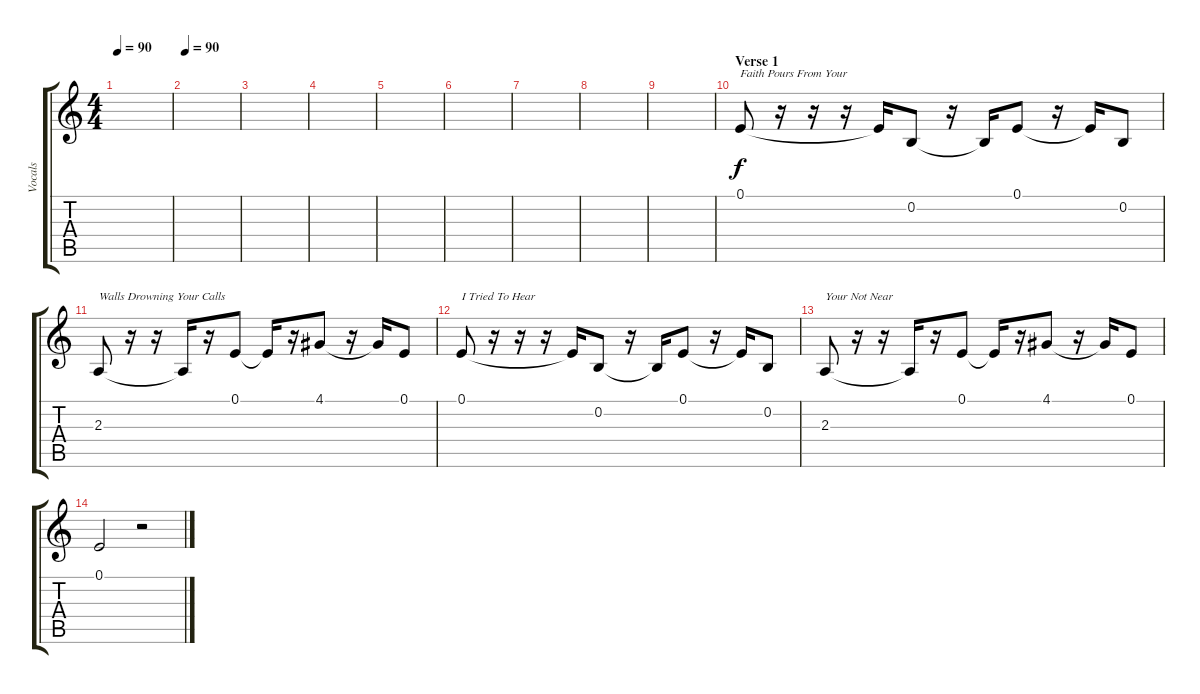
\track ("Vocals" "Vocals") {instrument synthbrass1}
\staff {score tabs}
\tuning (E4 B3 G3 D3 A2 E2) {hide}
\ts (4 4)
\tempo 90
\clef g2
\ks c
|
\tempo 90
|
|
|
|
|
|
|
|
\section ("" "Verse 1")
0.1.8{txt "Faith Pours From Your"} r.16 r.16 r.16 0.1{t}.16 0.2.8 r.16 0.2{t}.16 0.1.8 r.16 0.1{t}.16 0.2.8 |
2.3.8{txt "Walls Drowning Your Calls"} r.16 r.16 2.3{t}.16 r.16 0.1.8 0.1{t}.16 r.16 4.1.8 r.16 4.1{t}.16 0.1.8 |
0.1.8{txt "I Tried To Hear "} r.16 r.16 r.16 0.1{t}.16 0.2.8 r.16 0.2{t}.16 0.1.8 r.16 0.1{t}.16 0.2.8 |
2.3.8{txt "Your Not Near"} r.16 r.16 2.3{t}.16 r.16 0.1.8 0.1{t}.16 r.16 4.1.8 r.16 4.1{t}.16 0.1.8 |
0.1.2 r.2
